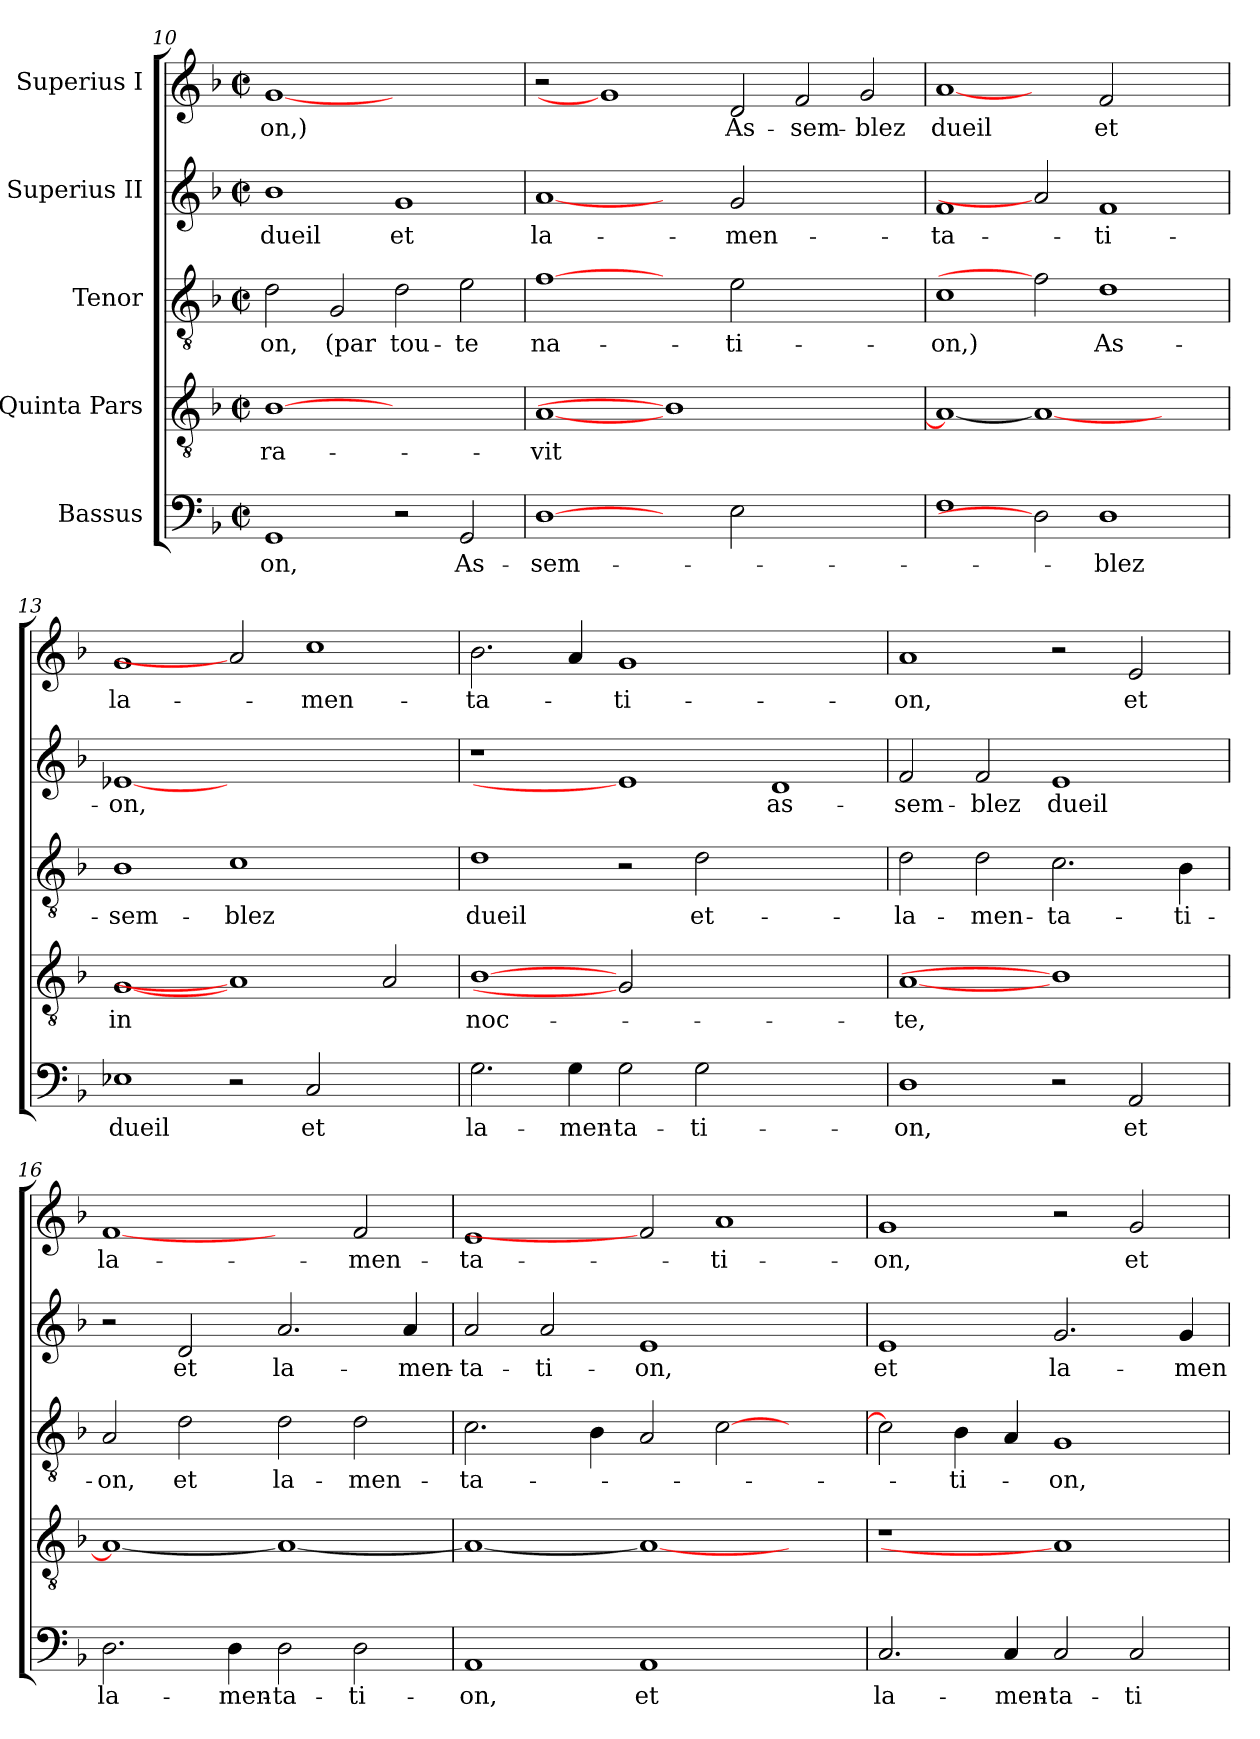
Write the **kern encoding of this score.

**kern	**text	**kern	**text	**kern	**text	**kern	**text	**kern	**text
*part5	*part5	*part4	*part4	*part3	*part3	*part2	*part2	*part1	*part1
*staff5	*staff5	*staff4	*staff4	*staff3	*staff3	*staff2	*staff2	*staff1	*staff1
*I"Bassus	*	*I"Quinta Pars	*	*I"Tenor	*	*I"Superius II	*	*I"Superius I	*
*clefF4	*	*clefGv2	*	*clefGv2	*	*clefG2	*	*clefG2	*
*k[b-]	*	*k[b-]	*	*k[b-]	*	*k[b-]	*	*k[b-]	*
*F:	*	*F:	*	*F:	*	*F:	*	*F:	*
*M2/2	*	*M2/2	*	*M2/2	*	*M2/2	*	*M2/2	*
*met(c|)	*	*met(c|)	*	*met(c|)	*	*met(c|)	*	*met(c|)	*
=10	=10	=10	=10	=10	=10	=10	=10	=10	=10
1GG	-on,	[1B-	-ra-	2d\	-on,	1b-	dueil	[1g	-on,)
.	.	.	.	2G/	(par	.	.	.	.
2r	.	1ryy	.	2d\	tou-	1g	et	1ryy	.
2GG/	As-	.	.	2e\	-te	.	.	.	.
=11	=11	=11	=11	=11	=11	=11	=11	=11	=11
[1D	-sem-	[1A	-vit	[1f	na-	[1a	la-	2r	.
.	.	.	.	.	.	.	.	1g]	.
2ryy	.	1B-]	.	2ryy	.	2ryy	.	.	.
2E\	.	.	.	2e\	-ti-	2g/	-men-	2d/	As-
1ryy	.	1ryy	.	1ryy	.	1ryy	.	2f/	-sem-
.	.	.	.	.	.	.	.	2g/	-blez
=12	=12	=12	=12	=12	=12	=12	=12	=12	=12
1F	.	1A_	.	1c	-on,)	1f	-ta-	[1a	dueil
2D]	.	1A_	.	2f]	.	2a]	.	2ryy	.
1D	-blez	.	.	1d	As-	1f	-ti-	2f/	et
.	.	2ryy	.	.	.	.	.	2ryy	.
!!LO:PB:g=z
=13	=13	=13	=13	=13	=13	=13	=13	=13	=13
1E-X	dueil	[1G	in	1B-	-sem-	[1e-X	-on,	1g	la-
2r	.	1A]	.	1c	-blez	1.ryy	.	2a]	.
2C/	et	.	.	.	.	.	.	1cc	-men-
2ryy	.	2A/	.	2ryy	.	.	.	.	.
=14	=14	=14	=14	=14	=14	=14	=14	=14	=14
2.G\	la-	[1B-	noc-	1d	dueil	1r	.	2.b-\	-ta-
4G\	-men-	.	.	.	.	.	.	4a/	.
2G\	-ta-	2G]	.	2r	.	1e-]	.	1g	-ti-
2G\	-ti-	1.ryy	.	2d\	et-	.	.	.	.
1ryy	.	.	.	1ryy	.	1d	as-	1ryy	.
=15	=15	=15	=15	=15	=15	=15	=15	=15	=15
1D	-on,	[1A	-te,	2d\	-la-	2f/	-sem-	1a	-on,
.	.	.	.	2d\	-men-	2f/	-blez	.	.
2r	.	1B-]	.	2.c\	-ta-	1e	dueil	2r	.
2AA/	et	.	.	.	.	.	.	2e/	et
.	.	.	.	4B-\	-ti-	.	.	.	.
=16	=16	=16	=16	=16	=16	=16	=16	=16	=16
2.D\	la-	1A_	.	2A/	-on,	2r	.	[1f	la-
.	.	.	.	2d\	et	2d/	et	.	.
4D\	-men-	.	.	.	.	.	.	.	.
2D\	-ta-	1A_	.	2d\	la-	2.a/	la-	2ryy	.
2D\	-ti-	.	.	2d\	-men-	.	.	2f/	-men-
.	.	.	.	.	.	4a/	-men-	.	.
=17	=17	=17	=17	=17	=17	=17	=17	=17	=17
1AA	-on,	1A_	.	2.c\	-ta-	2a/	-ta-	1e	-ta-
.	.	.	.	.	.	2a/	-ti-	.	.
.	.	.	.	4B-\	.	.	.	.	.
1AA	et	1A_	.	2A/	.	1e	-on,	2f]	.
.	.	.	.	[2c\	.	.	.	1a	-ti-
2ryy	.	2ryy	.	2ryy	.	2ryy	.	.	.
=18	=18	=18	=18	=18	=18	=18	=18	=18	=18
2.C/	la-	1r	.	2c\]	.	1e	et	1g	-on,
.	.	.	.	4B-\	-ti-	.	.	.	.
4C/	-men-	.	.	4A/	.	.	.	.	.
2C/	-ta-	1A]	.	1G	-on,	2.g/	la-	2r	.
2C/	-ti-	.	.	.	.	.	.	2g/	et
.	.	.	.	.	.	4g/	-men-	.	.
=	=	=	=	=	=	=	=	=	=
*-	*-	*-	*-	*-	*-	*-	*-	*-	*-
